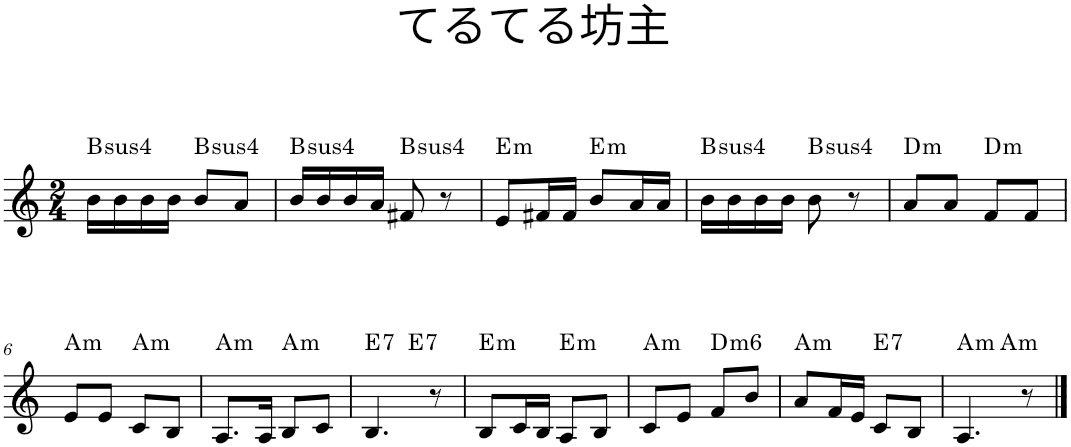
**kern	**harte
*part1	*part1
*staff1	*
*I"Piano	*
*I'Pno.	*
*clefG2	*
*k[]	*
*M2/4	*
=1	=1
!	!LO:H:kt=4
16b\LL	B:sus4
16b\	.
16b\	.
16b\JJ	.
!	!LO:H:kt=4
8b/L	B:sus4
8a/J	.
=2	=2
!	!LO:H:kt=4
16b/LL	B:sus4
16b/	.
16b/	.
16a/JJ	.
!	!LO:H:kt=4
8f#X/	B:sus4
8r	.
=3	=3
!	!LO:H:kt=m
8e/L	E:min
16f#X/L	.
16f#/JJ	.
!	!LO:H:kt=m
8b/L	E:min
16a/L	.
16a/JJ	.
=4	=4
!	!LO:H:kt=4
16b\LL	B:sus4
16b\	.
16b\	.
16b\JJ	.
!	!LO:H:kt=4
8b\	B:sus4
8r	.
=5	=5
!	!LO:H:kt=m
8a/L	D:min
8a/J	.
!	!LO:H:kt=m
8f/L	D:min
8f/J	.
!!LO:LB:g=z
=6	=6
!	!LO:H:kt=m
8e/L	A:min
8e/J	.
!	!LO:H:kt=m
8c/L	A:min
8B/J	.
=7	=7
!	!LO:H:kt=m
8.A/L	A:min
16A/Jk	.
!	!LO:H:kt=m
8B/L	A:min
8c/J	.
=8	=8
!	!LO:H:kt=7
*^	*
4.B/	4ryy	E:7
!	!	!LO:H:kt=7
.	4ryy	E:7
8r	.	.
=9	=9	=9
!	!	!LO:H:kt=m
*v	*v	*
8B/L	E:min
16c/L	.
16B/JJ	.
!	!LO:H:kt=m
8A/L	E:min
8B/J	.
=10	=10
!	!LO:H:kt=m
8c/L	A:min
8e/J	.
!	!LO:H:kt=m6
8f/L	D:min6
8b/J	.
=11	=11
!	!LO:H:kt=m
8a/L	A:min
16f/L	.
16e/JJ	.
!	!LO:H:kt=7
8c/L	E:7
8B/J	.
=12	=12
!	!LO:H:kt=m
*^	*
4.A/	4ryy	A:min
!	!	!LO:H:kt=m
.	4ryy	A:min
8r	.	.
*v	*v	*
==	==
*-	*-
